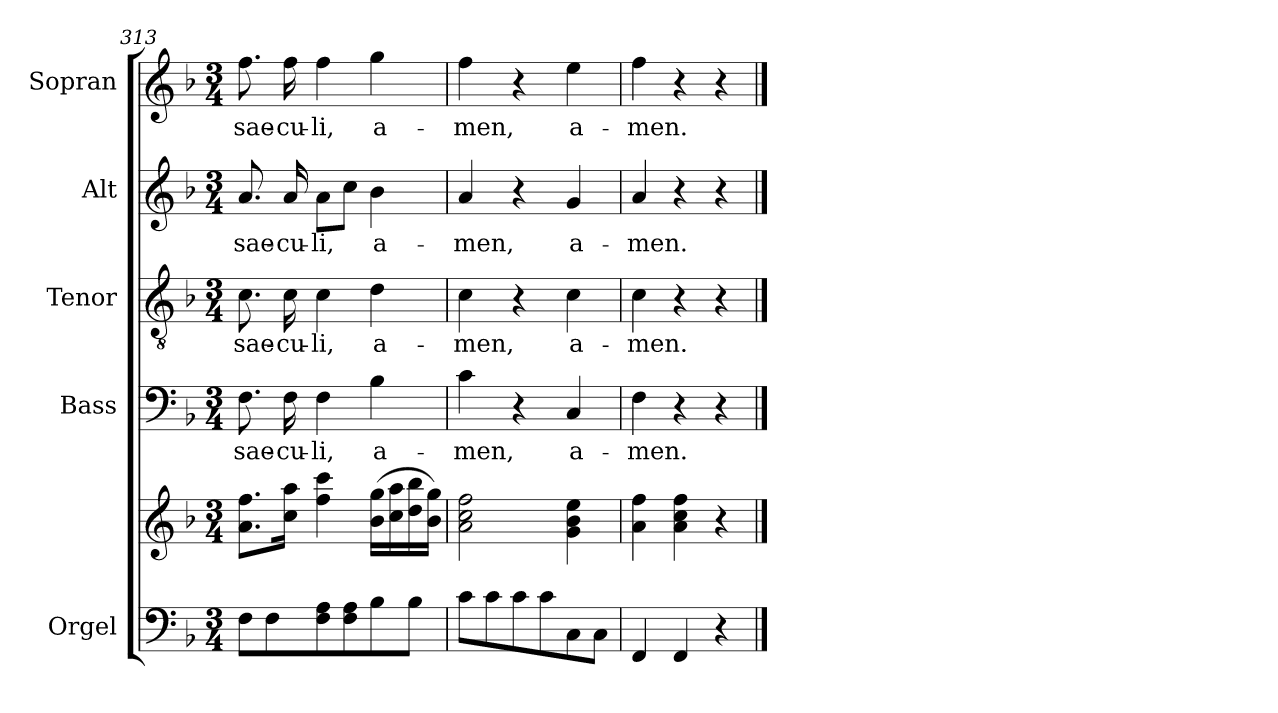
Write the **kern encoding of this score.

**kern	**kern	**kern	**text	**kern	**text	**kern	**text	**kern	**text
*part5	*part5	*part4	*part4	*part3	*part3	*part2	*part2	*part1	*part1
*staff6	*staff5	*staff4	*staff4	*staff3	*staff3	*staff2	*staff2	*staff1	*staff1
*I"Orgel	*	*I"Bass	*	*I"Tenor	*	*I"Alt	*	*I"Sopran	*
*I'Org.	*	*I'B.	*	*I'T.	*	*I'A.	*	*I'S.	*
*clefF4	*clefG2	*clefF4	*	*clefGv2	*	*clefG2	*	*clefG2	*
*k[b-]	*k[b-]	*k[b-]	*	*k[b-]	*	*k[b-]	*	*k[b-]	*
*F:	*F:	*F:	*	*F:	*	*F:	*	*F:	*
*M3/4	*M3/4	*M3/4	*	*M3/4	*	*M3/4	*	*M3/4	*
=313	=313	=313	=313	=313	=313	=313	=313	=313	=313
!	!	!	!LO:LY:b	!	!LO:LY:b	!	!LO:LY:b	!	!LO:LY:b
8F\L	8.a\ 8.ff\L	8.F\	sae-	8.c\	sae-	8.a/	sae-	8.ff\	sae-
8F\	.	.	.	.	.	.	.	.	.
!	!	!	!LO:LY:b	!	!LO:LY:b	!	!LO:LY:b	!	!LO:LY:b
.	16cc\ 16aa\Jk	16F\	-cu-	16c\	-cu-	16a/	-cu-	16ff\	-cu-
!	!	!	!LO:LY:b	!	!LO:LY:b	!	!LO:LY:b	!	!LO:LY:b
8F\ 8A\	4ff\ 4ccc\	4F\	-li,	4c\	-li,	8a\L	-li,	4ff\	-li,
8F\ 8A\	.	.	.	.	.	8cc\J	.	.	.
!	!	!	!LO:LY:b	!	!LO:LY:b	!	!LO:LY:b	!	!LO:LY:b
8B-\	(>16b-\ 16gg\LL	4B-\	a-	4d\	a-	4b-\	a-	4gg\	a-
.	16cc\ 16aa\	.	.	.	.	.	.	.	.
8B-\J	16dd\ 16bb-\	.	.	.	.	.	.	.	.
.	16b-\ 16gg\JJ)	.	.	.	.	.	.	.	.
=314	=314	=314	=314	=314	=314	=314	=314	=314	=314
!	!	!	!LO:LY:b	!	!LO:LY:b	!	!LO:LY:b	!	!LO:LY:b
8c\L	2a\ 2cc\ 2ff\	4c\	-men,	4c\	-men,	4a/	-men,	4ff\	-men,
8c\	.	.	.	.	.	.	.	.	.
8c\	.	4r	.	4r	.	4r	.	4r	.
8c\	.	.	.	.	.	.	.	.	.
!	!	!	!LO:LY:b	!	!LO:LY:b	!	!LO:LY:b	!	!LO:LY:b
8C\	4g\ 4b-\ 4ee\	4C/	a-	4c\	a-	4g/	a-	4ee\	a-
8C\J	.	.	.	.	.	.	.	.	.
=315	=315	=315	=315	=315	=315	=315	=315	=315	=315
!	!	!	!LO:LY:b	!	!LO:LY:b	!	!LO:LY:b	!	!LO:LY:b
4FF/	4a\ 4ff\	4F\	-men.	4c\	-men.	4a/	-men.	4ff\	-men.
4FF/	4a\ 4cc\ 4ff\	4r	.	4r	.	4r	.	4r	.
4r	4r	4r	.	4r	.	4r	.	4r	.
==	==	==	==	==	==	==	==	==	==
*-	*-	*-	*-	*-	*-	*-	*-	*-	*-
